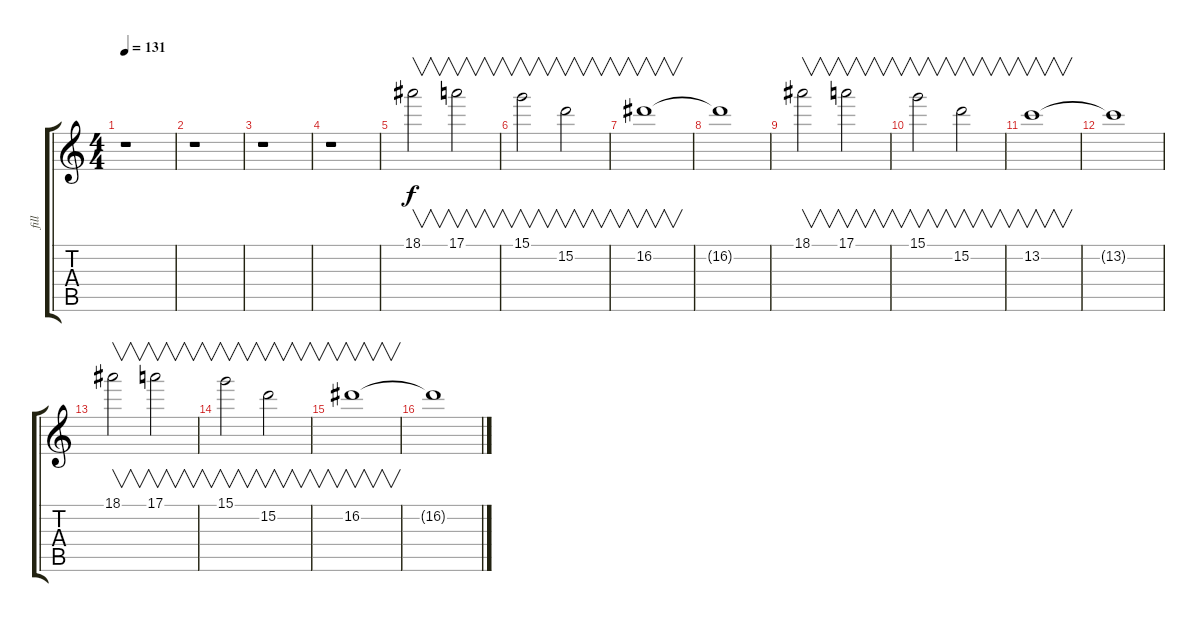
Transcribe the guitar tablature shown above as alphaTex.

\track ("fill" "fill") {instrument distortionguitar}
\staff {score tabs}
\tuning (E4 B3 G3 D3 A2 D2) {hide}
\ts (4 4)
\tempo 131
\clef g2
\ks c
r.1{dy f} |
r.1 |
r.1 |
r.1 |
18.1.2{v} 17.1.2{v} |
15.1.2{v} 15.2.2{v} |
16.2.1{v} |
16.2{t}.1 |
18.1.2{v} 17.1.2{v} |
15.1.2{v} 15.2.2{v} |
13.2.1{v} |
13.2{t}.1 |
18.1.2{v} 17.1.2{v} |
15.1.2{v} 15.2.2{v} |
16.2.1{v} |
16.2{t}.1
